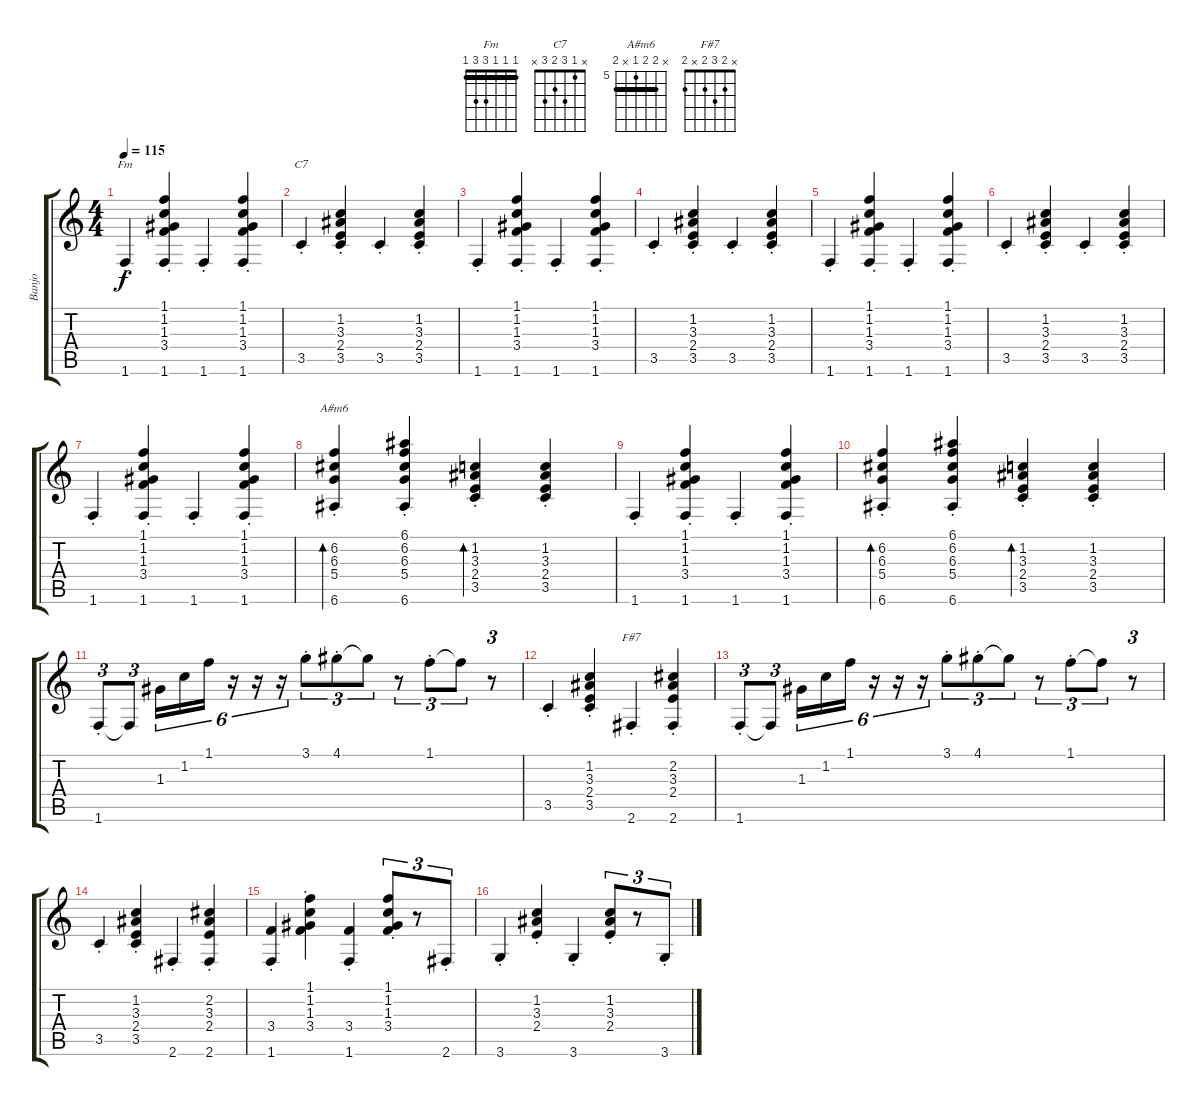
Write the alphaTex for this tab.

\track ("Banjo" "Banjo") {instrument banjo}
\staff {score tabs}
\tuning (E4 B3 G3 D3 A2 E2) {hide}
\displaytranspose 12
\chord ("Fm" 1 1 1 3 3 1) {barre 1}
\chord ("C7" x 1 3 2 3 x)
\chord ("A#m6" x 6 6 5 x 6) {firstfret 5 barre 6}
\chord ("F#7" x 2 3 2 x 2)
\ts (4 4)
\tempo 115
\clef g2
\ks c
1.6{st}.4{ch "Fm" dy f} (1.1{st} 1.2{st} 1.3{st} 3.4{st} 1.6{st}).4 1.6{st}.4 (1.1{st} 1.2{st} 1.3{st} 3.4{st} 1.6{st}).4 |
3.5{st}.4{ch "C7"} (1.2{st} 3.3{st} 2.4{st} 3.5{st}).4 3.5{st}.4 (1.2{st} 3.3{st} 2.4{st} 3.5{st}).4 |
1.6{st}.4 (1.1{st} 1.2{st} 1.3{st} 3.4{st} 1.6{st}).4 1.6{st}.4 (1.1{st} 1.2{st} 1.3{st} 3.4{st} 1.6{st}).4 |
3.5{st}.4 (1.2{st} 3.3{st} 2.4{st} 3.5{st}).4 3.5{st}.4 (1.2{st} 3.3{st} 2.4{st} 3.5{st}).4 |
1.6{st}.4 (1.1{st} 1.2{st} 1.3{st} 3.4{st} 1.6{st}).4 1.6{st}.4 (1.1{st} 1.2{st} 1.3{st} 3.4{st} 1.6{st}).4 |
3.5{st}.4 (1.2{st} 3.3{st} 2.4{st} 3.5{st}).4 3.5{st}.4 (1.2{st} 3.3{st} 2.4{st} 3.5{st}).4 |
1.6{st}.4 (1.1{st} 1.2{st} 1.3{st} 3.4{st} 1.6{st}).4 1.6{st}.4 (1.1{st} 1.2{st} 1.3{st} 3.4{st} 1.6{st}).4 |
(6.2{st} 6.3{st} 5.4{st} 6.6{st}).4{bd 120 ch "A#m6"} (6.1{st} 6.2{st} 6.3{st} 5.4{st} 6.6{st}).4 (1.2{st} 3.3{st} 2.4{st} 3.5).4{bd 120} (1.2{st} 3.3{st} 2.4{st} 3.5{st}).4 |
1.6{st}.4 (1.1{st} 1.2{st} 1.3{st} 3.4{st} 1.6{st}).4 1.6{st}.4 (1.1{st} 1.2{st} 1.3{st} 3.4{st} 1.6{st}).4 |
(6.2{st} 6.3{st} 5.4{st} 6.6{st}).4{bd 120} (6.1{st} 6.2{st} 6.3{st} 5.4{st} 6.6{st}).4 (1.2{st} 3.3{st} 2.4{st} 3.5).4{bd 120} (1.2{st} 3.3{st} 2.4{st} 3.5{st}).4 |
1.6{st}.8{tu (3 2)} 1.6{t}.8{tu (3 2)} 1.3.16{tu (6 4)} 1.2.16{tu (6 4)} 1.1.16{tu (6 4)} r.16{tu (6 4)} r.16{tu (6 4)} r.16{tu (6 4)} 3.1{st}.8{tu (3 2)} 4.1{st}.8{tu (3 2)} 4.1{t}.8{tu (3 2)} r.8{tu (3 2)} 1.1{st}.8{tu (3 2)} 1.1{t}.8{tu (3 2)} r.8{tu (3 2)} |
3.5{st}.4 (1.2{st} 3.3{st} 2.4{st} 3.5{st}).4 2.6{st}.4{ch "F#7"} (2.2{st} 3.3{st} 2.4{st} 2.6{st}).4 |
1.6{st}.8{tu (3 2)} 1.6{t}.8{tu (3 2)} 1.3.16{tu (6 4)} 1.2.16{tu (6 4)} 1.1.16{tu (6 4)} r.16{tu (6 4)} r.16{tu (6 4)} r.16{tu (6 4)} 3.1{st}.8{tu (3 2)} 4.1{st}.8{tu (3 2)} 4.1{t}.8{tu (3 2)} r.8{tu (3 2)} 1.1{st}.8{tu (3 2)} 1.1{t}.8{tu (3 2)} r.8{tu (3 2)} |
3.5{st}.4 (1.2{st} 3.3{st} 2.4{st} 3.5{st}).4 2.6{st}.4 (2.2{st} 3.3{st} 2.4{st} 2.6{st}).4 |
(3.4{st} 1.6{st}).4 (1.1{st} 1.2{st} 1.3{st} 3.4{st}).4 (3.4{st} 1.6{st}).4 (1.1{st} 1.2{st} 1.3{st} 3.4{st}).8{tu (3 2)} r.8{tu (3 2)} 2.6{st}.8{tu (3 2)} |
3.6{st}.4 (1.2{st} 3.3{st} 2.4{st}).4 3.6{st}.4 (1.2{st} 3.3{st} 2.4{st}).8{tu (3 2)} r.8{tu (3 2)} 3.6{st}.8{tu (3 2)}
